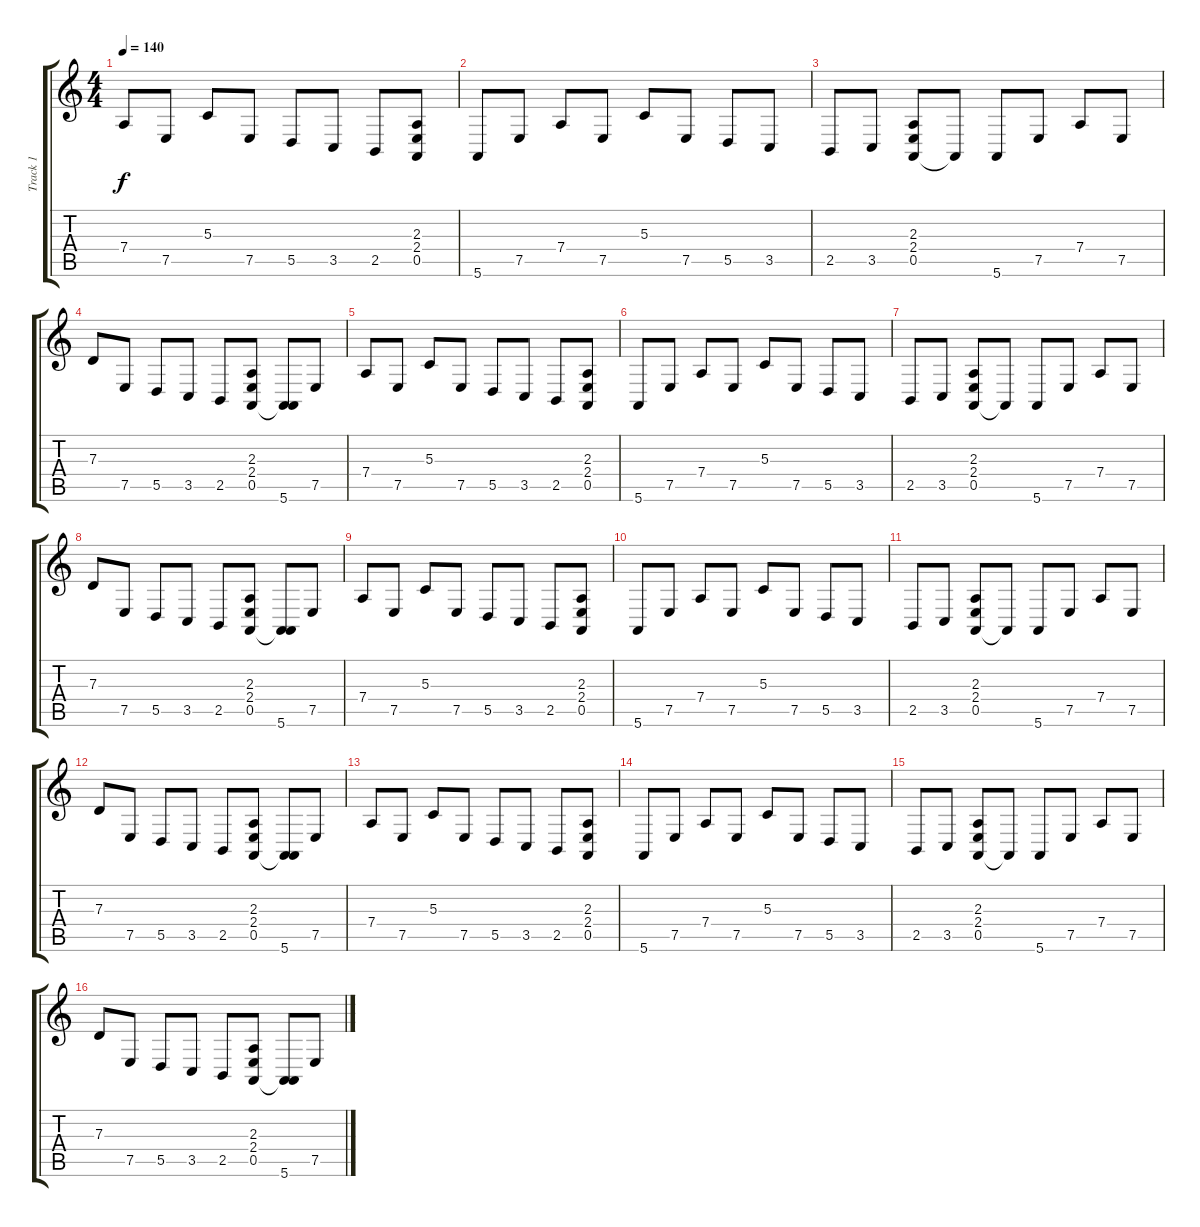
\track ("Track 1" "Track 1") {instrument acousticgrandpiano}
\staff {score tabs}
\tuning (E4 B3 G3 D3 A2 E2) {hide}
\ts (4 4)
\tempo 140
\clef g2
\ks c
7.4.8{dy f} 7.5.8 5.3.8 7.5.8 5.5.8 3.5.8 2.5.8 (2.3 2.4 0.5).8 |
5.6.8 7.5.8 7.4.8 7.5.8 5.3.8 7.5.8 5.5.8 3.5.8 |
2.5.8 3.5.8 (2.3 2.4 0.5).8 0.5{t}.8 5.6.8 7.5.8 7.4.8 7.5.8 |
7.3.8 7.5.8 5.5.8 3.5.8 2.5.8 (2.3 2.4 0.5).8 (0.5{t} 5.6).8 7.5.8 |
7.4.8 7.5.8 5.3.8 7.5.8 5.5.8 3.5.8 2.5.8 (2.3 2.4 0.5).8 |
5.6.8 7.5.8 7.4.8 7.5.8 5.3.8 7.5.8 5.5.8 3.5.8 |
2.5.8 3.5.8 (2.3 2.4 0.5).8 0.5{t}.8 5.6.8 7.5.8 7.4.8 7.5.8 |
7.3.8 7.5.8 5.5.8 3.5.8 2.5.8 (2.3 2.4 0.5).8 (0.5{t} 5.6).8 7.5.8 |
7.4.8 7.5.8 5.3.8 7.5.8 5.5.8 3.5.8 2.5.8 (2.3 2.4 0.5).8 |
5.6.8 7.5.8 7.4.8 7.5.8 5.3.8 7.5.8 5.5.8 3.5.8 |
2.5.8 3.5.8 (2.3 2.4 0.5).8 0.5{t}.8 5.6.8 7.5.8 7.4.8 7.5.8 |
7.3.8 7.5.8 5.5.8 3.5.8 2.5.8 (2.3 2.4 0.5).8 (0.5{t} 5.6).8 7.5.8 |
7.4.8 7.5.8 5.3.8 7.5.8 5.5.8 3.5.8 2.5.8 (2.3 2.4 0.5).8 |
5.6.8 7.5.8 7.4.8 7.5.8 5.3.8 7.5.8 5.5.8 3.5.8 |
2.5.8 3.5.8 (2.3 2.4 0.5).8 0.5{t}.8 5.6.8 7.5.8 7.4.8 7.5.8 |
7.3.8 7.5.8 5.5.8 3.5.8 2.5.8 (2.3 2.4 0.5).8 (0.5{t} 5.6).8 7.5.8
